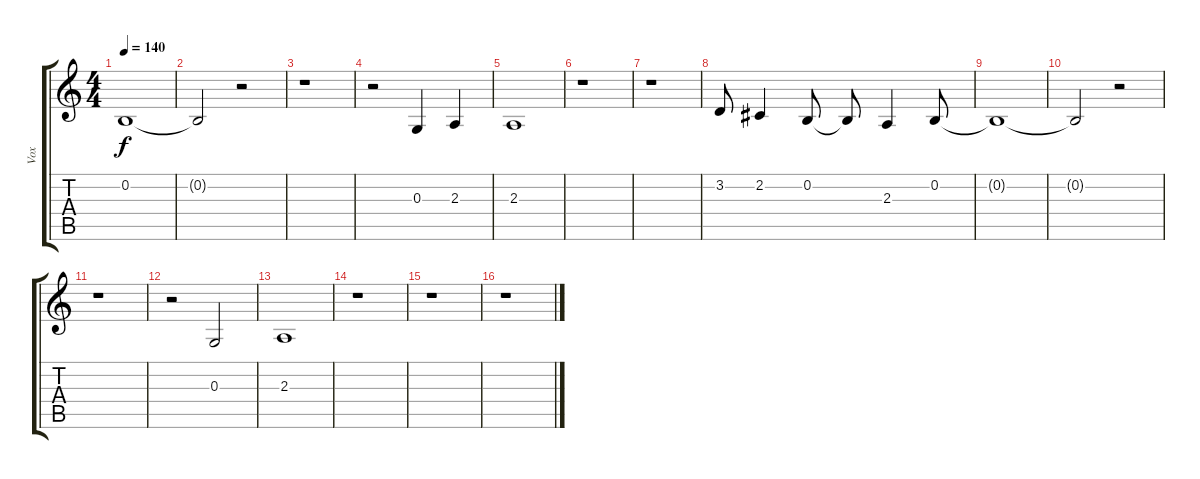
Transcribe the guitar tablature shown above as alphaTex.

\track ("Vox" "Vox") {instrument drawbarorgan}
\staff {score tabs}
\tuning (E4 B3 G3 D3 A2 E2) {hide}
\ts (4 4)
\tempo 140
\clef g2
\ks c
0.2{t}.1{dy f} |
0.2{t}.2 r.2 |
r.1 |
r.2 0.3.4 2.3.4 |
2.3.1 |
r.1 |
r.1 |
3.2.8 2.2.4 0.2.8 0.2{t}.8 2.3.4 0.2.8 |
0.2{t}.1 |
0.2{t}.2 r.2 |
r.1 |
r.2 0.3.2 |
2.3.1 |
r.1 |
r.1 |
r.1
